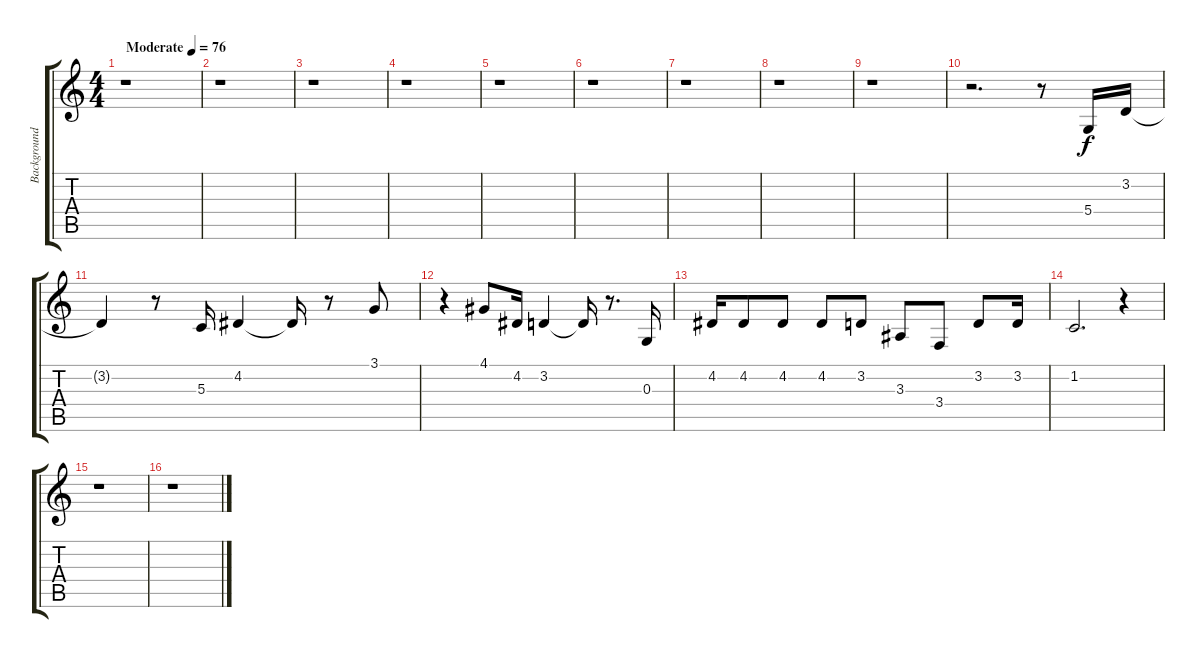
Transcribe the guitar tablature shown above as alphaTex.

\track ("Background Vocals" "Background") {instrument blownbottle}
\staff {score tabs}
\tuning (E4 B3 G3 D3 A2 E2) {hide}
\ts (4 4)
\tempo (76 "Moderate")
\clef g2
\ks c
r.1{dy f instrument blownbottle} |
r.1 |
r.1 |
r.1 |
r.1 |
r.1 |
r.1 |
r.1 |
r.1 |
r.2{d} r.8 5.4.16 3.2.16 |
3.2{t}.4 r.8 5.3.16 4.2.4 4.2{t}.16 r.8 3.1.8 |
r.4 4.1.8 4.2.16 3.2.4 3.2{t}.16 r.8{d} 0.3.16 |
4.2.16 4.2.8 4.2.8 4.2.8 3.2.8 3.3.8 3.4.8 3.2.8 3.2.16 |
1.2.2{d} r.4 |
r.1 |
r.1
